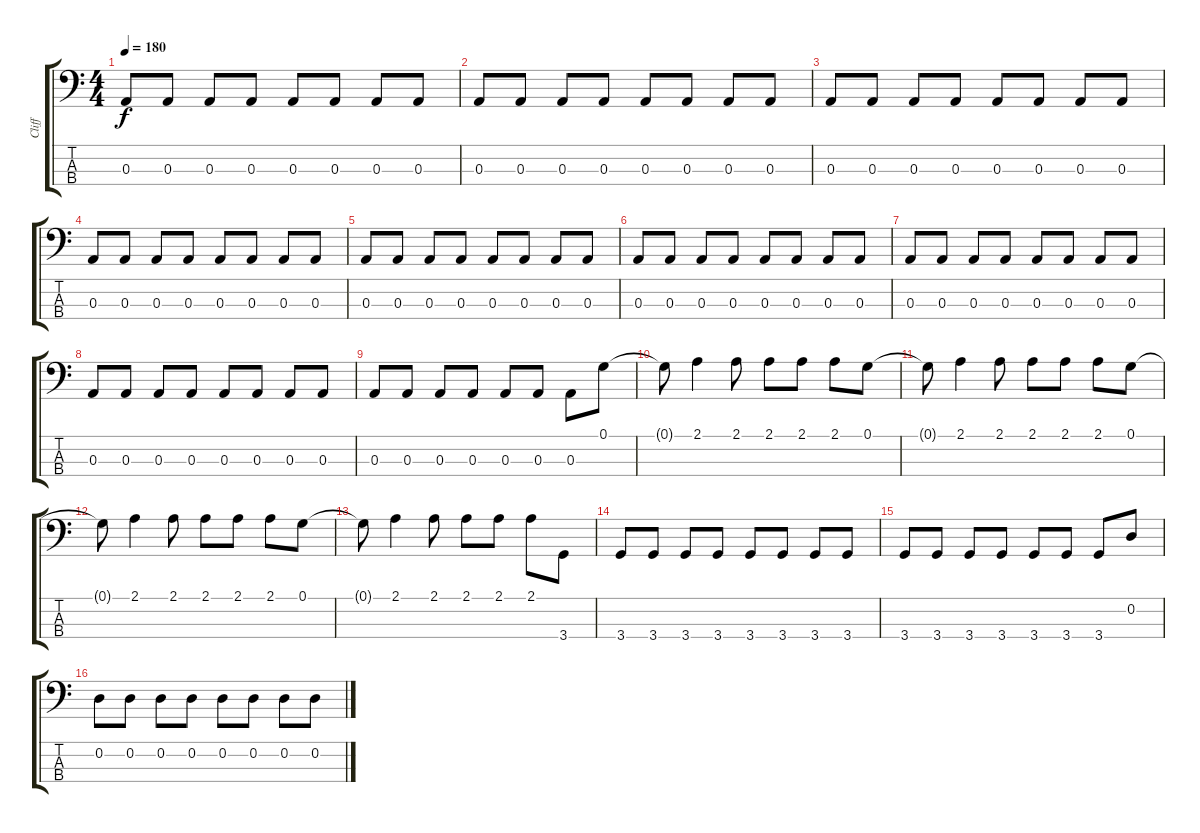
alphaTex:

\track ("Cliff" "Cliff") {instrument electricbasspick}
\staff {score tabs}
\tuning (G2 D2 A1 E1) {hide}
\ts (4 4)
\tempo 180
\clef f4
\ks c
0.3.8{dy f} 0.3.8 0.3.8 0.3.8 0.3.8 0.3.8 0.3.8 0.3.8 |
0.3.8 0.3.8 0.3.8 0.3.8 0.3.8 0.3.8 0.3.8 0.3.8 |
0.3.8 0.3.8 0.3.8 0.3.8 0.3.8 0.3.8 0.3.8 0.3.8 |
0.3.8 0.3.8 0.3.8 0.3.8 0.3.8 0.3.8 0.3.8 0.3.8 |
0.3.8 0.3.8 0.3.8 0.3.8 0.3.8 0.3.8 0.3.8 0.3.8 |
0.3.8 0.3.8 0.3.8 0.3.8 0.3.8 0.3.8 0.3.8 0.3.8 |
0.3.8 0.3.8 0.3.8 0.3.8 0.3.8 0.3.8 0.3.8 0.3.8 |
0.3.8 0.3.8 0.3.8 0.3.8 0.3.8 0.3.8 0.3.8 0.3.8 |
0.3.8 0.3.8 0.3.8 0.3.8 0.3.8 0.3.8 0.3.8 0.1.8 |
0.1{t}.8 2.1.4 2.1.8 2.1.8 2.1.8 2.1.8 0.1.8 |
0.1{t}.8 2.1.4 2.1.8 2.1.8 2.1.8 2.1.8 0.1.8 |
0.1{t}.8 2.1.4 2.1.8 2.1.8 2.1.8 2.1.8 0.1.8 |
0.1{t}.8 2.1.4 2.1.8 2.1.8 2.1.8 2.1.8 3.4.8 |
3.4.8 3.4.8 3.4.8 3.4.8 3.4.8 3.4.8 3.4.8 3.4.8 |
3.4.8 3.4.8 3.4.8 3.4.8 3.4.8 3.4.8 3.4.8 0.2.8 |
0.2.8 0.2.8 0.2.8 0.2.8 0.2.8 0.2.8 0.2.8 0.2.8
